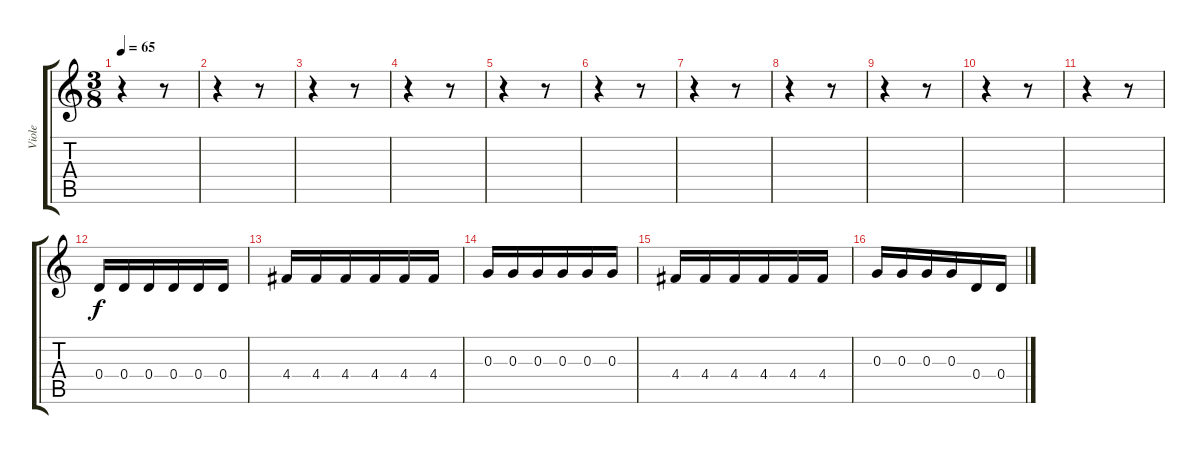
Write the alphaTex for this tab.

\track ("Viole" "Viole") {instrument overdrivenguitar}
\staff {score tabs}
\tuning (E4 B3 G3 D3 A2 D2) {hide}
\ts (3 8)
\tempo 65
\clef g2
\ks c
r.4{dy f} r.8 |
r.4 r.8 |
r.4 r.8 |
r.4 r.8 |
r.4 r.8 |
r.4 r.8 |
r.4 r.8 |
r.4 r.8 |
r.4 r.8 |
r.4 r.8 |
r.4 r.8 |
0.4.16 0.4.16 0.4.16 0.4.16 0.4.16 0.4.16 |
4.4.16 4.4.16 4.4.16 4.4.16 4.4.16 4.4.16 |
0.3.16 0.3.16 0.3.16 0.3.16 0.3.16 0.3.16 |
4.4.16 4.4.16 4.4.16 4.4.16 4.4.16 4.4.16 |
0.3.16 0.3.16 0.3.16 0.3.16 0.4.16 0.4.16
